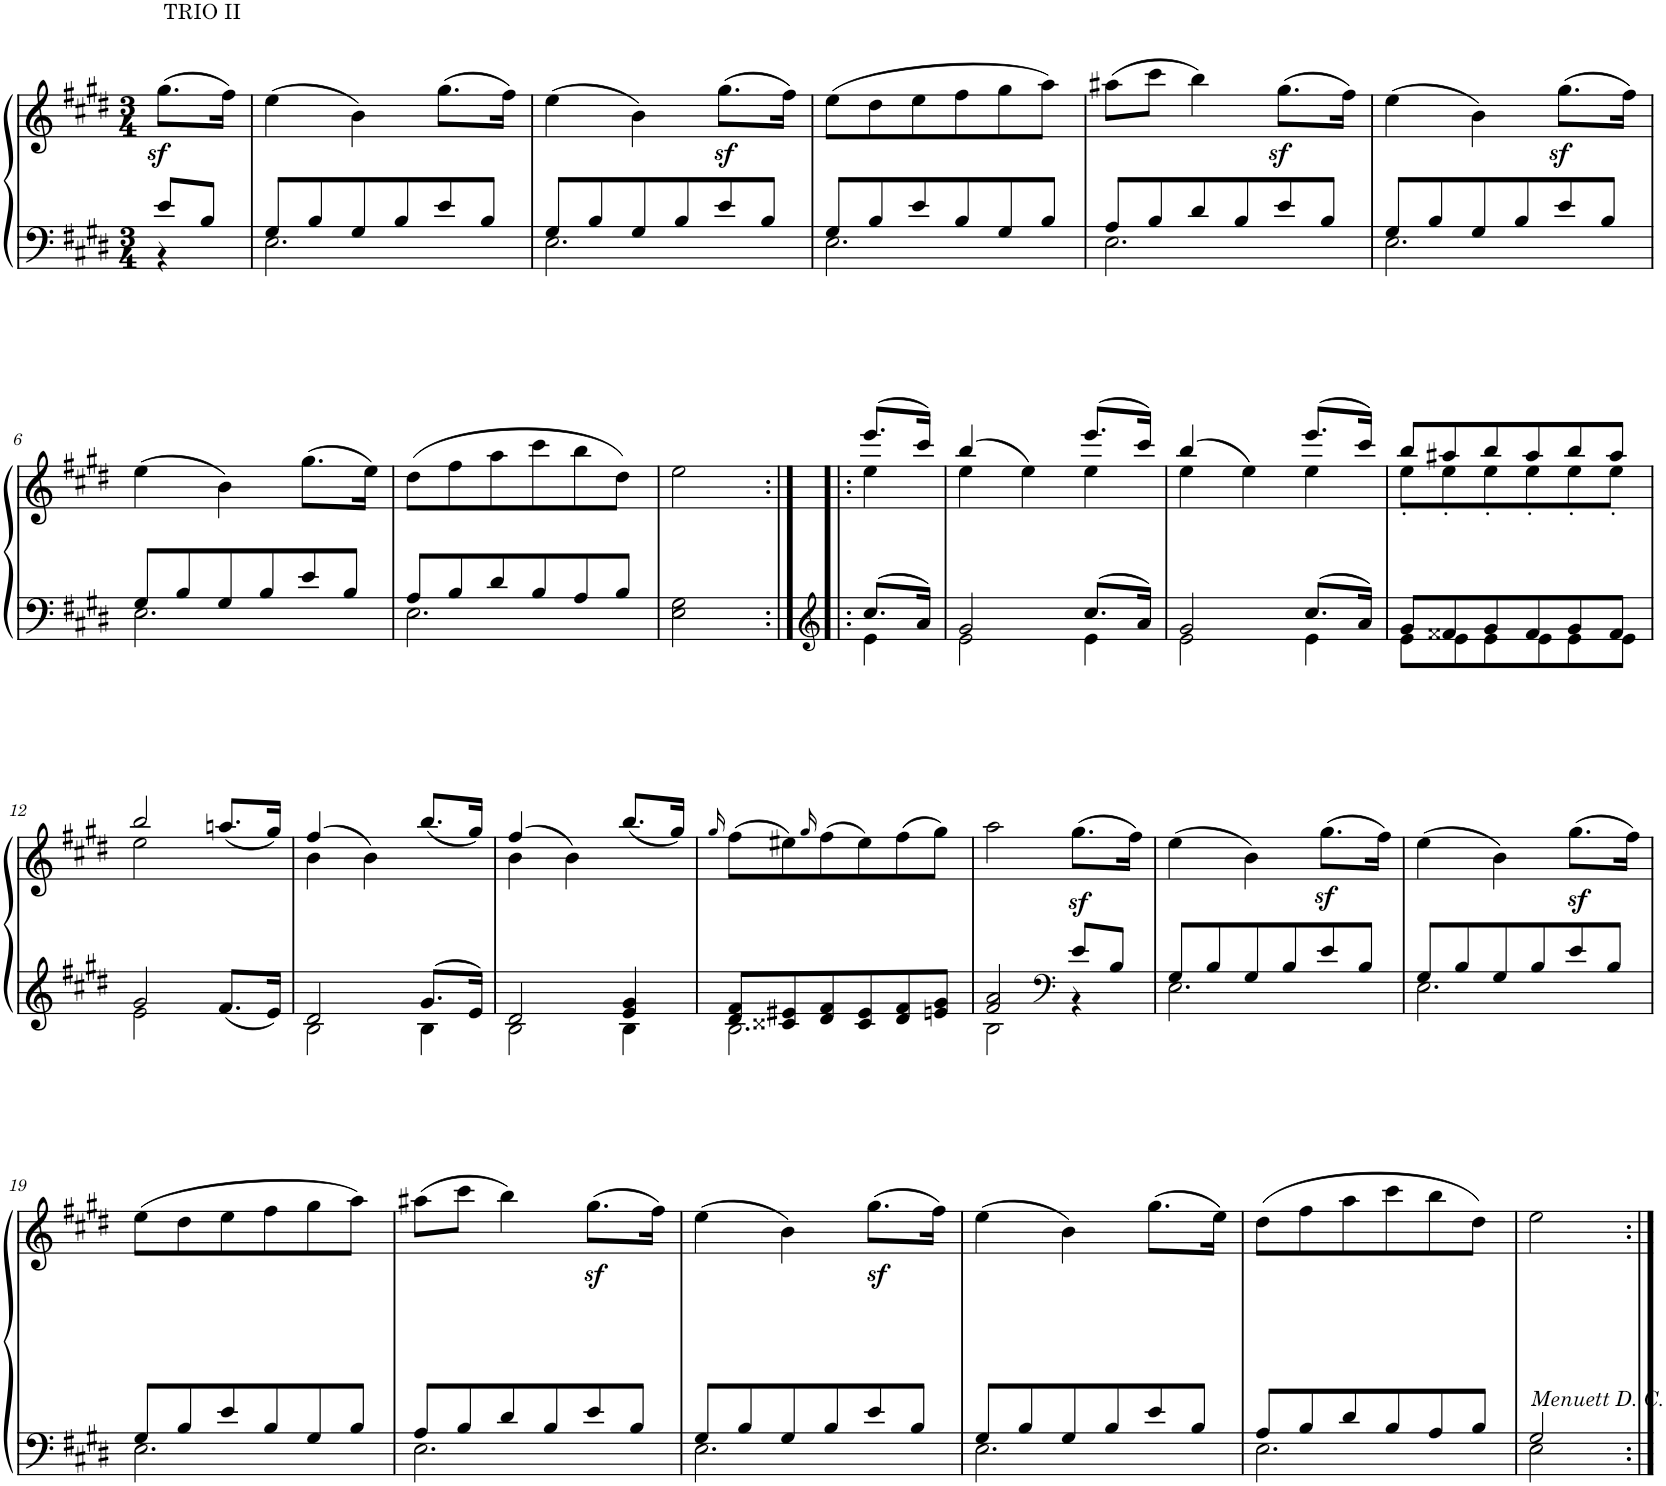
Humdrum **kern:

**kern	**kern
*part1	*part1
*staff2	*staff1
*I"Piano	*
*I'Pno.	*
*clefF4	*clefG2
*k[f#c#g#d#]	*k[f#c#g#d#]
*M3/4	*M3/4
=	=
*^	*
!	!	!LO:TX:a:t=TRIO II
8e/L	4r	(8.gg#z<\L
8B/J	.	.
.	.	16ff#\Jk)
=1	=1	=1
8G#/L	2.E\	(4ee\
8B/	.	.
8G#/	.	4b\)
8B/	.	.
8e/	.	(8.gg#\L
8B/J	.	.
.	.	16ff#\Jk)
=2	=2	=2
8G#/L	2.E\	(4ee\
8B/	.	.
8G#/	.	4b\)
8B/	.	.
8e/	.	(8.gg#z<\L
8B/J	.	.
.	.	16ff#\Jk)
=3	=3	=3
8G#/L	2.E\	(8ee\L
8B/	.	8dd#\
8e/	.	8ee\
8B/	.	8ff#\
8G#/	.	8gg#\
8B/J	.	8aa\J)
=4	=4	=4
8A/L	2.E\	(8aa#X\L
8B/	.	8ccc#\J
8d#/	.	4bb\)
8B/	.	.
8e/	.	(8.gg#z<\L
8B/J	.	.
.	.	16ff#\Jk)
=5	=5	=5
8G#/L	2.E\	(4ee\
8B/	.	.
8G#/	.	4b\)
8B/	.	.
8e/	.	(8.gg#z<\L
8B/J	.	.
.	.	16ff#\Jk)
!!LO:LB:g=z
=6	=6	=6
8G#/L	2.E\	(4ee\
8B/	.	.
8G#/	.	4b\)
8B/	.	.
8e/	.	(8.gg#\L
8B/J	.	.
.	.	16ee\Jk)
=7	=7	=7
8A/L	2.E\	(8dd#\L
8B/	.	8ff#\
8d#/	.	8aa\
8B/	.	8ccc#\
8A/	.	8bb\
8B/J	.	8dd#\J)
*v	*v	*
=8	=8
2E\ 2G#\	2ee\
=8X1:|!|:	=8X1:|!|:
*clefG2	*
*^	*^
8.cc#/L	4e\	(8.eee/L	4ee\
16a/Jk	.	16ccc#/Jk)	.
=9	=9	=9	=9
2g#/	2e\	(4bb/	4ee\
.	.	4ee\)	4ryy
8.cc#/L	4e\	(8.eee/L	4ee\
16a/Jk	.	16ccc#/Jk)	.
=10	=10	=10	=10
2g#/	2e\	(4bb/	4ee\
.	.	4ee\)	4ryy
8.cc#/L	4e\	(8.eee/L	4ee\
16a/Jk	.	16ccc#/Jk)	.
=11	=11	=11	=11
8g#/L	8e\L	8bb/L	8ee'\L
8f##X/	8e\	8aa#X/	8ee'\
8g#/	8e\	8bb/	8ee'\
8f##/	8e\	8aa#/	8ee'\
8g#/	8e\	8bb/	8ee'\
8f##/J	8e\J	8aa#/J	8ee'\J
!!LO:LB:g=z	!!
=12	=12	=12	=12
2g#/	2e\	2bb/	2ee\
8.f#/L	4ryy	(8.aan/L	4ryy
16e/Jk	.	16gg#/Jk)	.
=13	=13	=13	=13
2d#/	2B\	(4ff#/	4b\
.	.	4b\)	2ryy
8.g#/L	4B\	(8.bb/L	.
16e/Jk	.	16gg#/Jk)	.
=14	=14	=14	=14
2d#/	2B\	(4ff#/	4b\
.	.	4b\)	2ryy
4e/ 4g#/	4B\	(8.bb/L	.
.	.	16gg#/Jk)	.
*	*	*v	*v
=15	=15	=15
.	.	16qgg#/
8d#/ 8f#/L	2.B\	(8ff#\L
8c##X/ 8e#X/	.	8ee#X\)
.	.	16qgg#/
8d#/ 8f#/	.	(8ff#\
8c##/ 8e#/	.	8ee#\)
8d#/ 8f#/	.	(8ff#\
8en/ 8g#/J	.	8gg#\J)
=16	=16	=16
2f#/ 2a/	2B\	2aa\
*clefF4	*	*
8e/L	4r	(8.gg#z<\L
8B/J	.	.
.	.	16ff#\Jk)
=17	=17	=17
8G#/L	2.E\	(4ee\
8B/	.	.
8G#/	.	4b\)
8B/	.	.
8e/	.	(8.gg#z<\L
8B/J	.	.
.	.	16ff#\Jk)
=18	=18	=18
8G#/L	2.E\	(4ee\
8B/	.	.
8G#/	.	4b\)
8B/	.	.
8e/	.	(8.gg#z<\L
8B/J	.	.
.	.	16ff#\Jk)
!!LO:LB:g=z
=19	=19	=19
8G#/L	2.E\	(8ee\L
8B/	.	8dd#\
8e/	.	8ee\
8B/	.	8ff#\
8G#/	.	8gg#\
8B/J	.	8aa\J)
=20	=20	=20
8A/L	2.E\	(8aa#X\L
8B/	.	8ccc#\J
8d#/	.	4bb\)
8B/	.	.
8e/	.	(8.gg#z<\L
8B/J	.	.
.	.	16ff#\Jk)
=21	=21	=21
8G#/L	2.E\	(4ee\
8B/	.	.
8G#/	.	4b\)
8B/	.	.
8e/	.	(8.gg#z<\L
8B/J	.	.
.	.	16ff#\Jk)
=22	=22	=22
8G#/L	2.E\	(4ee\
8B/	.	.
8G#/	.	4b\)
8B/	.	.
8e/	.	(8.gg#\L
8B/J	.	.
.	.	16ee\Jk)
=23	=23	=23
8A/L	2.E\	(8dd#\L
8B/	.	8ff#\
8d#/	.	8aa\
8B/	.	8ccc#\
8A/	.	8bb\
8B/J	.	8dd#\J)
=24	=24	=24
!	!	!LO:TX:b:i:t=Menuett D. C.
2G#/	2E\	2ee\
*v	*v	*
=:|!	=:|!
*-	*-
